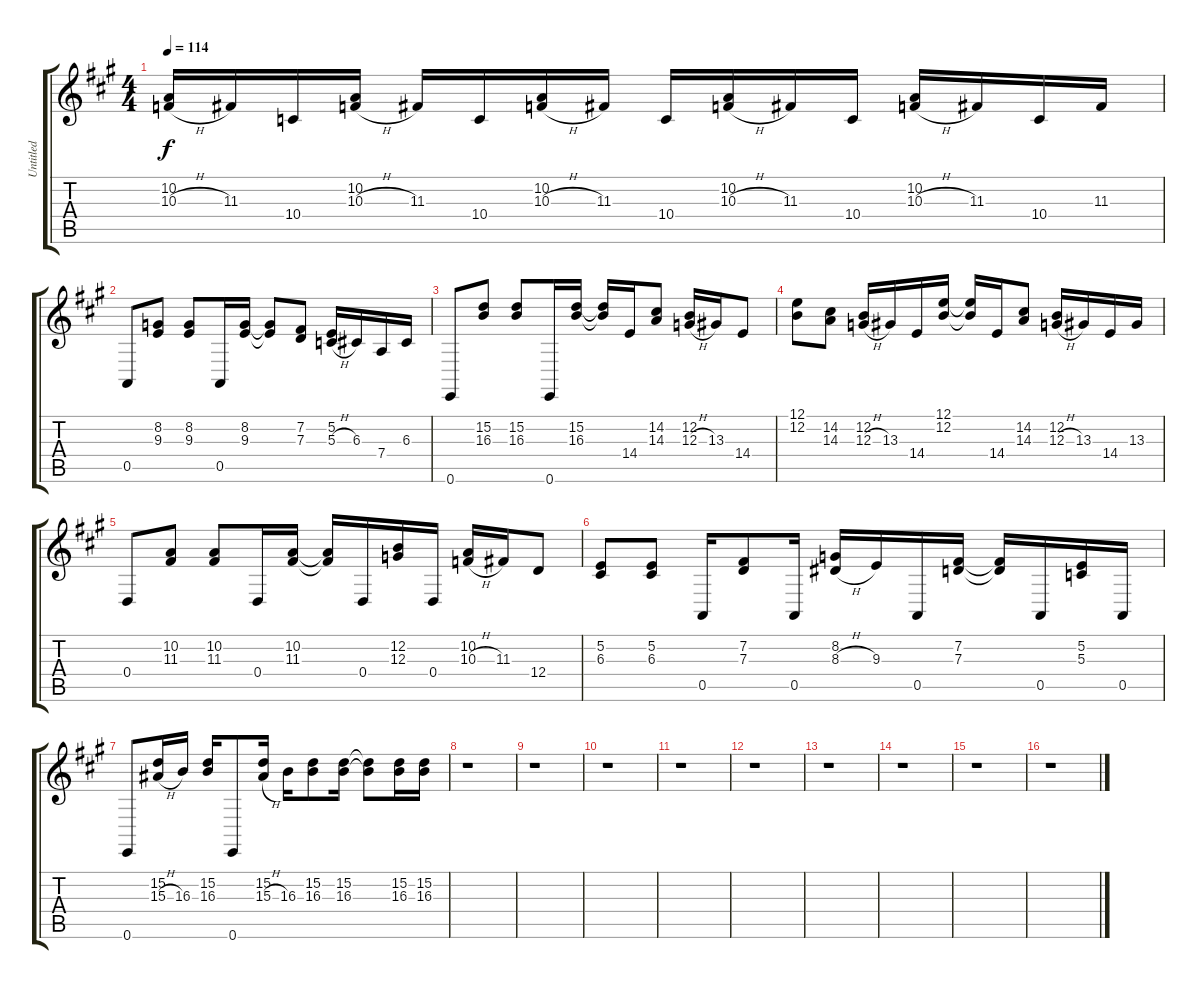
\track ("Untitled" "Untitled") {instrument electricgrandpiano}
\staff {score tabs}
\tuning (E4 B3 G3 D3 A2 E2) {hide}
\ts (4 4)
\tempo 114
\clef g2
\ks a
(10.2 10.3{h}).16{dy f} 11.3.16 10.4.16 (10.2 10.3{h}).16 11.3.16 10.4.16 (10.2 10.3{h}).16 11.3.16 10.4.16 (10.2 10.3{h}).16 11.3.16 10.4.16 (10.2 10.3{h}).16 11.3.16 10.4.16 11.3.16 |
0.5.8 (8.2 9.3).8 (8.2 9.3).8 0.5.16 (8.2 9.3).16 (8.2{t} 9.3{t}).8 (7.2 7.3).8 (5.2 5.3{h}).16 6.3.16 7.4.16 6.3.16 |
0.6.8 (15.2 16.3).8 (15.2 16.3).8 0.6.16 (15.2 16.3).16 (15.2{t} 16.3{t}).16 14.4.16 (14.2 14.3).8 (12.2 12.3{h}).16 13.3.16 14.4.8 |
(12.1 12.2).8 (14.2 14.3).8 (12.2 12.3{h}).16 13.3.16 14.4.16 (12.1 12.2).16 (12.1{t} 12.2{t}).16 14.4.16 (14.2 14.3).8 (12.2 12.3{h}).16 13.3.16 14.4.16 13.3.16 |
0.4.8 (10.2 11.3).8 (10.2 11.3).8 0.4.16 (10.2 11.3).16 (10.2{t} 11.3{t}).16 0.4.16 (12.2 12.3).16 0.4.16 (10.2 10.3{h}).16 11.3.16 12.4.8 |
(5.2 6.3).8 (5.2 6.3).8 0.5.16 (7.2 7.3).8 0.5.16 (8.2 8.3{h}).16 9.3.16 0.5.16 (7.2 7.3).16 (7.2{t} 7.3{t}).16 0.5.16 (5.2 5.3).16 0.5.16 |
0.6.8 (15.2 15.3{h}).16 16.3.16 (15.2 16.3).16 0.6.8 (15.2 15.3{h}).16 16.3.16 (15.2 16.3).8 (15.2 16.3).16 (15.2{t} 16.3{t}).8 (15.2 16.3).16 (15.2 16.3).16 |
r.1 |
r.1 |
r.1 |
r.1 |
r.1 |
r.1 |
r.1 |
r.1 |
r.1
